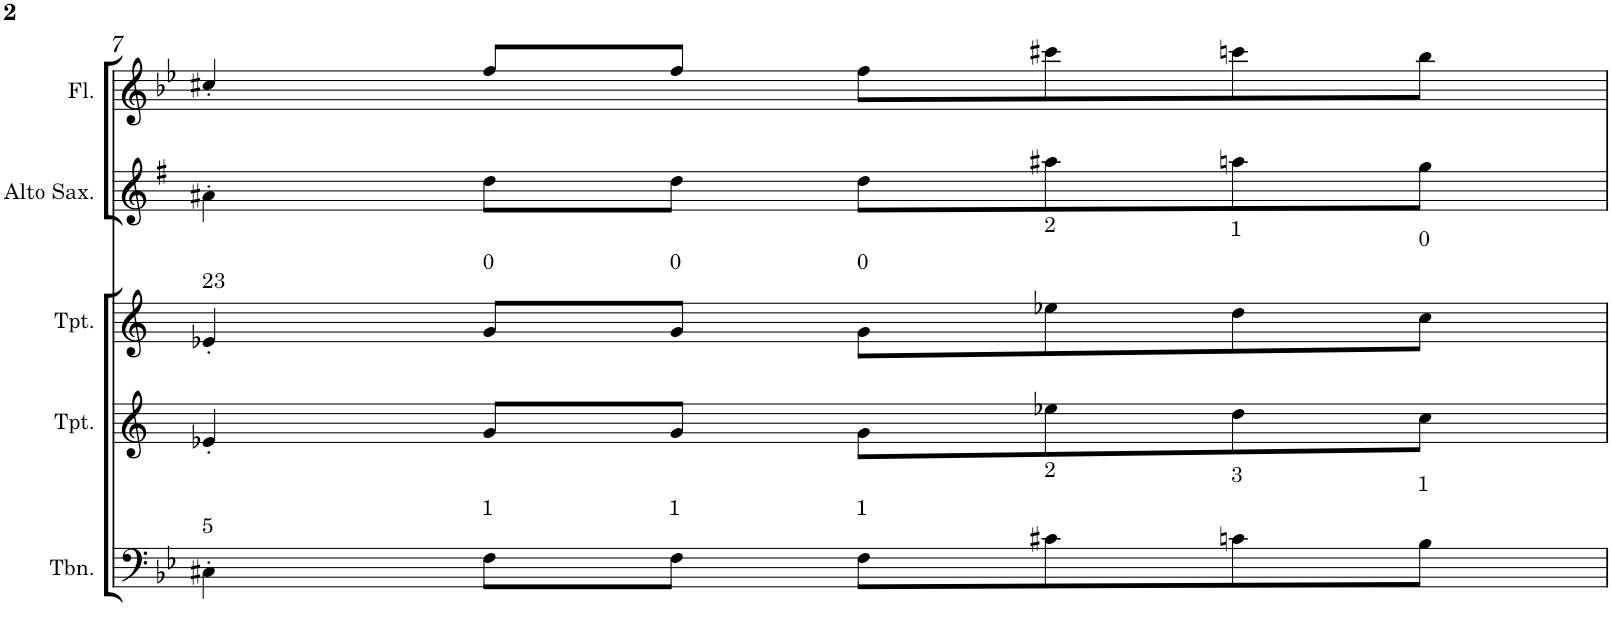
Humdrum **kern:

**kern	**kern	**kern	**kern	**kern
*part5	*part4	*part3	*part2	*part1
*staff5	*staff4	*staff3	*staff2	*staff1
*I"C clavF	*I"Bb	*I"Bb - Pirata	*I"Eb	*I"C clavG
!!LO:PB:g=z
*clefF4	*clefG2	*clefG2	*clefG2	*clefG2
*	*Trd1c2	*Trd1c2	*Trd5c9	*
*k[b-e-]	*k[]	*k[]	*k[f#]	*k[b-e-]
*B-:	*	*	*G:	*B-:
*M4/4	*M4/4	*M4/4	*M4/4	*M4/4
=7	=7	=7	=7	=7
!	!	!LO:TX:a:t=23	!	!
!LO:TX:a:t=5	!	!	!	!
4C#X'\	4e-X'/	4e-X'/	4a#X'\	4cc#X'/
!	!	!LO:TX:a:t=0	!	!
!LO:TX:a:t=1	!	!	!	!
8F\L	8g/L	8g/L	8dd\L	8ff/L
!	!	!LO:TX:a:t=0	!	!
!LO:TX:a:t=1	!	!	!	!
8F\J	8g/J	8g/J	8dd\J	8ff/J
!	!	!LO:TX:a:t=0	!	!
!LO:TX:a:t=1	!	!	!	!
8F\L	8g\L	8g\L	8dd\L	8ff\L
!	!	!LO:TX:a:t=2	!	!
!LO:TX:a:t=2	!	!	!	!
8c#X\	8ee-X\	8ee-X\	8aa#X\	8ccc#X\
!	!	!LO:TX:a:t=1	!	!
!LO:TX:a:t=3	!	!	!	!
8cn\	8dd\	8dd\	8aan\	8cccn\
!	!	!LO:TX:a:t=0	!	!
!LO:TX:a:t=1	!	!	!	!
8B-\J	8cc\J	8cc\J	8gg\J	8bb-\J
=	=	=	=	=
*-	*-	*-	*-	*-
